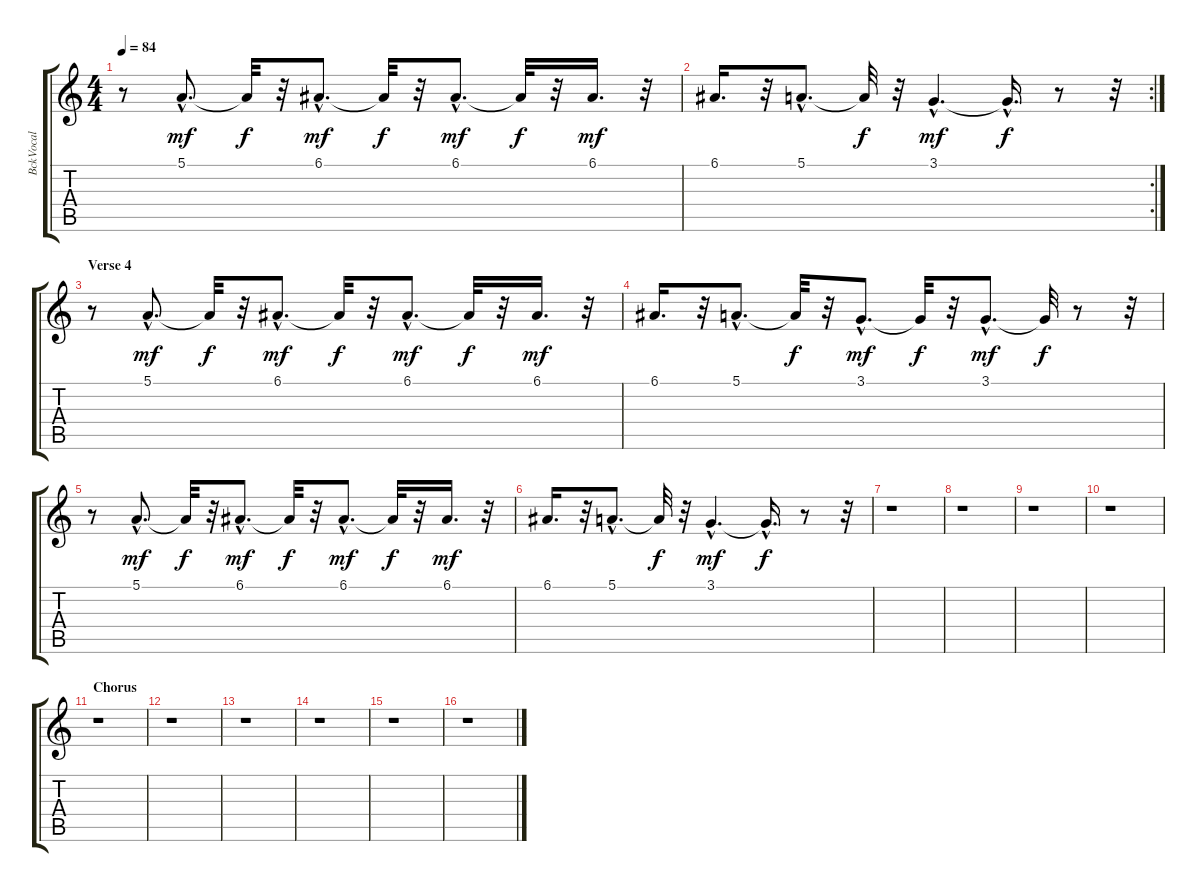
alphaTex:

\track ("BckVocal" "BckVocal") {instrument tangoaccordion}
\staff {score tabs}
\tuning (E4 B3 G3 D3 A2 E2) {hide}
\ts (4 4)
\tempo 84
\clef g2
\ks c
r.8{dy f} 5.1{hac}.8{d dy mf} 5.1{t}.32{dy f} r.32 6.1{hac}.8{d dy mf} 6.1{t}.32{dy f} r.32 6.1{hac}.8{d dy mf} 6.1{t}.32{dy f} r.32 6.1.16{d dy mf} r.32 |
\rc 2
6.1.16{d} r.32 5.1{hac}.8{d} 5.1{t}.32{dy f} r.32 3.1{hac}.4{d dy mf} 3.1{hac t}.16{d dy f} r.8 r.32 |
\section ("" "Verse 4")
r.8 5.1{hac}.8{d dy mf} 5.1{t}.32{dy f} r.32 6.1{hac}.8{d dy mf} 6.1{t}.32{dy f} r.32 6.1{hac}.8{d dy mf} 6.1{t}.32{dy f} r.32 6.1.16{d dy mf} r.32 |
6.1.16{d} r.32 5.1{hac}.8{d} 5.1{t}.32{dy f} r.32 3.1{hac}.8{d dy mf} 3.1{t}.32{dy f} r.32 3.1{hac}.8{d dy mf} 3.1{t}.32{dy f} r.8 r.32 |
r.8 5.1{hac}.8{d dy mf} 5.1{t}.32{dy f} r.32 6.1{hac}.8{d dy mf} 6.1{t}.32{dy f} r.32 6.1{hac}.8{d dy mf} 6.1{t}.32{dy f} r.32 6.1.16{d dy mf} r.32 |
6.1.16{d} r.32 5.1{hac}.8{d} 5.1{t}.32{dy f} r.32 3.1{hac}.4{d dy mf} 3.1{hac t}.16{d dy f} r.8 r.32 |
r.1 |
r.1 |
r.1 |
r.1 |
\section ("" "Chorus")
r.1 |
r.1 |
r.1 |
r.1 |
r.1 |
r.1
